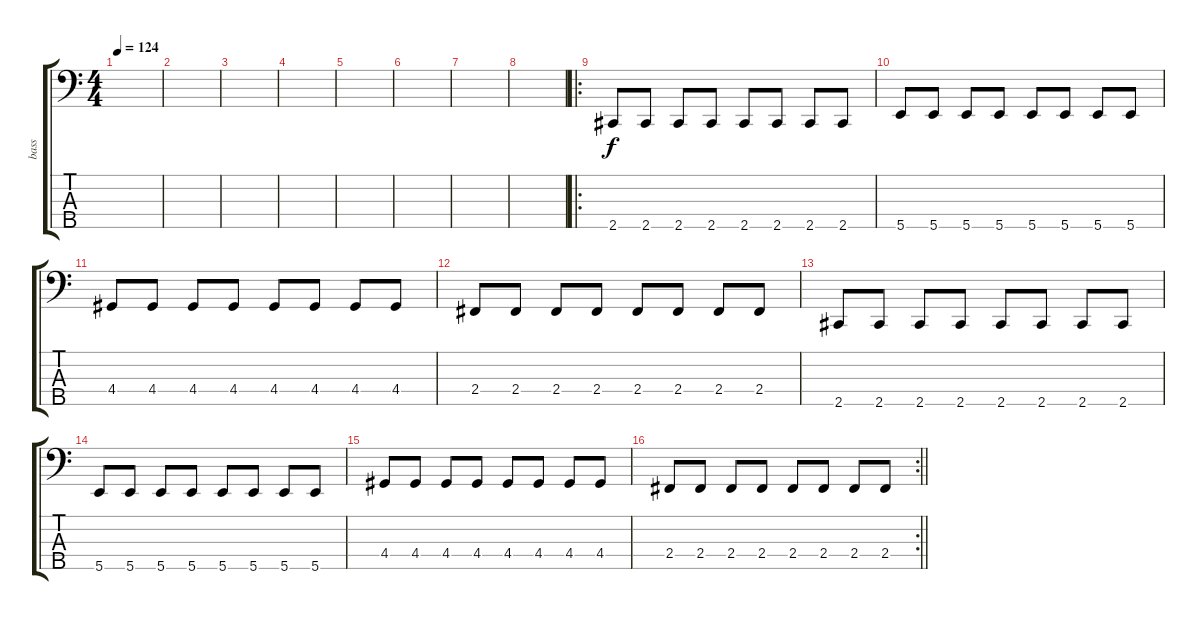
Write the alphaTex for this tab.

\track ("bass" "bass") {instrument electricbasspick}
\staff {score tabs}
\tuning (G2 D2 A1 E1 B0) {hide}
\ts (4 4)
\tempo 124
\clef f4
\ks c
|
|
|
|
|
|
|
|
\ro
2.5.8 2.5.8 2.5.8 2.5.8 2.5.8 2.5.8 2.5.8 2.5.8 |
5.5.8 5.5.8 5.5.8 5.5.8 5.5.8 5.5.8 5.5.8 5.5.8 |
4.4.8 4.4.8 4.4.8 4.4.8 4.4.8 4.4.8 4.4.8 4.4.8 |
2.4.8 2.4.8 2.4.8 2.4.8 2.4.8 2.4.8 2.4.8 2.4.8 |
2.5.8 2.5.8 2.5.8 2.5.8 2.5.8 2.5.8 2.5.8 2.5.8 |
5.5.8 5.5.8 5.5.8 5.5.8 5.5.8 5.5.8 5.5.8 5.5.8 |
4.4.8 4.4.8 4.4.8 4.4.8 4.4.8 4.4.8 4.4.8 4.4.8 |
\rc 2
\barLineRight lightlight
2.4.8 2.4.8 2.4.8 2.4.8 2.4.8 2.4.8 2.4.8 2.4.8
